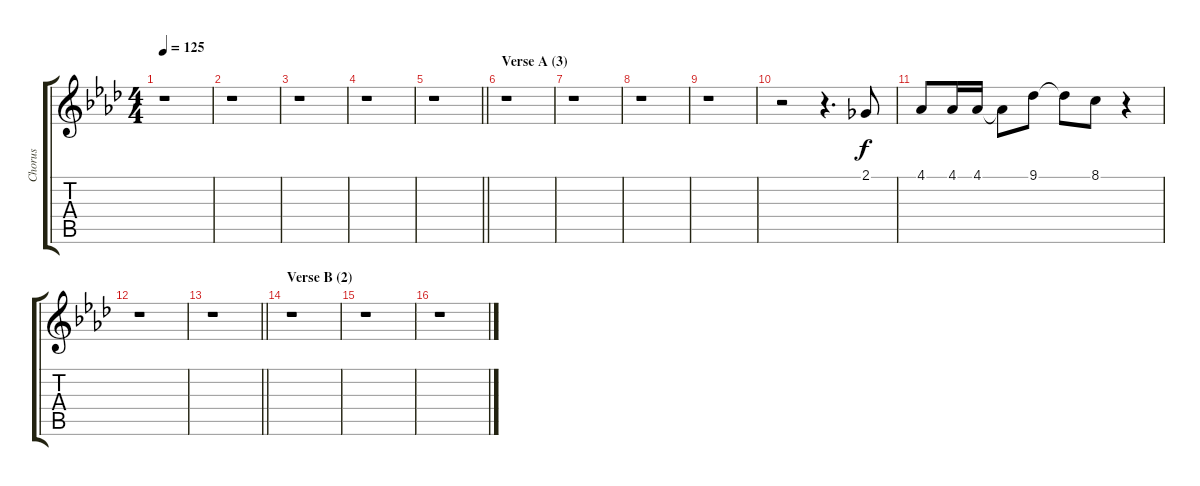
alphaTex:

\track ("Chorus" "Chorus") {instrument sopranosax}
\staff {score tabs}
\tuning (E4 B3 G3 D3 A2 E2) {hide}
\ts (4 4)
\tempo 125
\clef g2
\ks ab
r.1{dy f} |
r.1 |
r.1 |
r.1 |
\barLineRight lightlight
r.1 |
\section ("" "Verse A (3)")
r.1 |
r.1 |
r.1 |
r.1 |
r.2 r.4{d} 2.1.8 |
4.1.8 4.1.16 4.1.16 4.1{t}.8 9.1.8 9.1{t}.8 8.1.8 r.4 |
r.1 |
\barLineRight lightlight
r.1 |
\section ("" "Verse B (2)")
r.1 |
r.1 |
r.1
